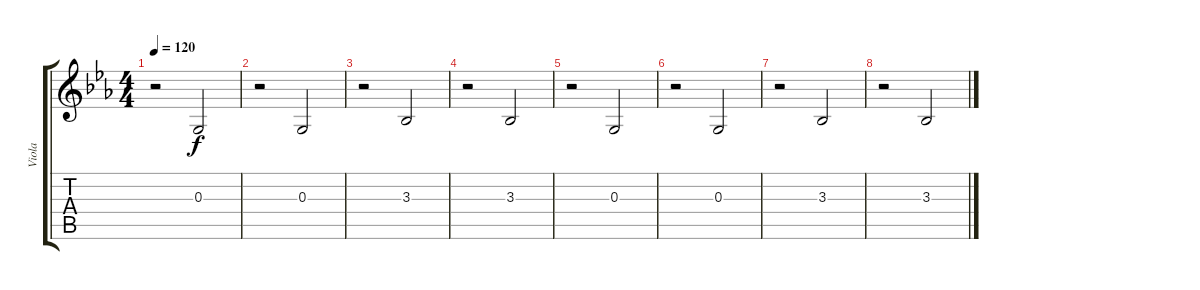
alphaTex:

\track ("Viola" "Viola") {instrument brasssection}
\staff {score tabs}
\tuning (E4 B3 G3 D3 A2 E2) {hide}
\ts (4 4)
\tempo 120
\clef g2
\ks eb
r.2{dy f} 0.3.2 |
r.2 0.3.2 |
r.2 3.3.2 |
r.2 3.3.2 |
r.2 0.3.2 |
r.2 0.3.2 |
r.2 3.3.2 |
r.2 3.3.2
